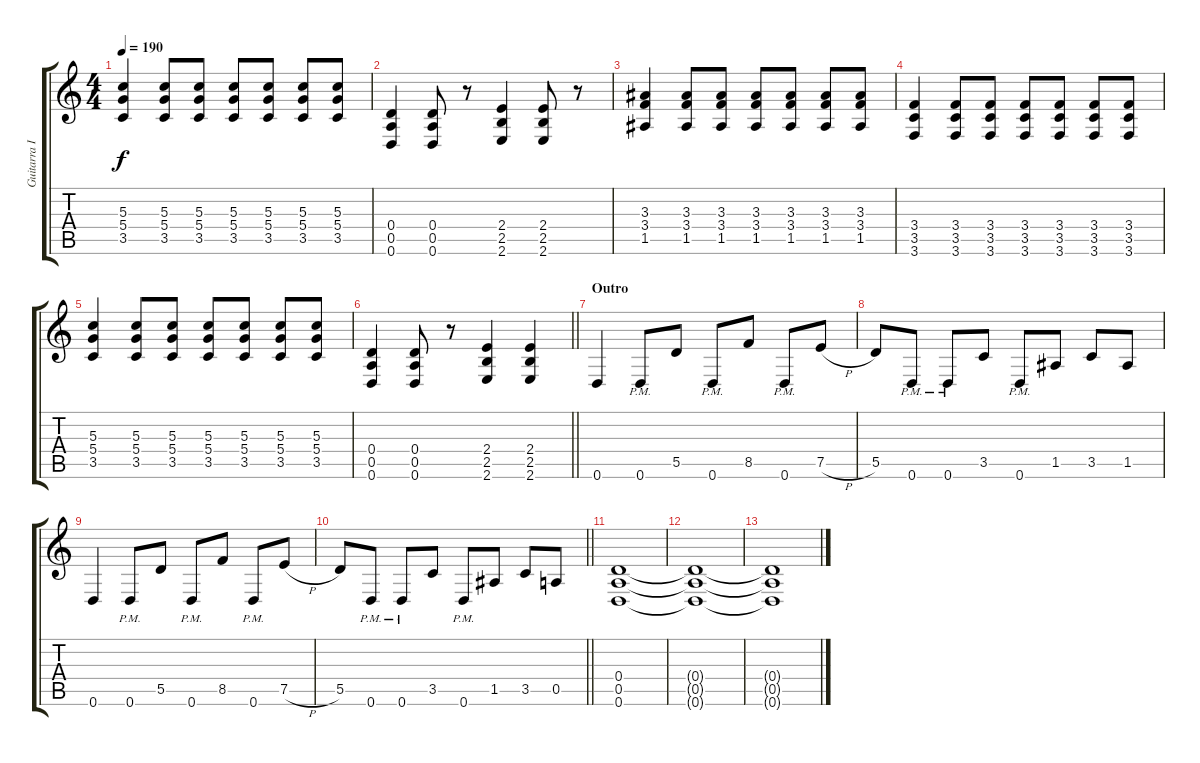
\track ("Guitarra II" "Guitarra I") {instrument distortionguitar}
\staff {score tabs}
\tuning (E4 B3 G3 D3 A2 D2) {hide}
\ts (4 4)
\tempo 190
\clef g2
\ks c
(5.3 5.4 3.5).4{dy f} (5.3 5.4 3.5).8 (5.3 5.4 3.5).8 (5.3 5.4 3.5).8 (5.3 5.4 3.5).8 (5.3 5.4 3.5).8 (5.3 5.4 3.5).8 |
(0.4 0.5 0.6).4 (0.4 0.5 0.6).8 r.8 (2.4 2.5 2.6).4 (2.4 2.5 2.6).8 r.8 |
(3.3 3.4 1.5).4 (3.3 3.4 1.5).8 (3.3 3.4 1.5).8 (3.3 3.4 1.5).8 (3.3 3.4 1.5).8 (3.3 3.4 1.5).8 (3.3 3.4 1.5).8 |
(3.4 3.5 3.6).4 (3.4 3.5 3.6).8 (3.4 3.5 3.6).8 (3.4 3.5 3.6).8 (3.4 3.5 3.6).8 (3.4 3.5 3.6).8 (3.4 3.5 3.6).8 |
(5.3 5.4 3.5).4 (5.3 5.4 3.5).8 (5.3 5.4 3.5).8 (5.3 5.4 3.5).8 (5.3 5.4 3.5).8 (5.3 5.4 3.5).8 (5.3 5.4 3.5).8 |
\barLineRight lightlight
(0.4 0.5 0.6).4 (0.4 0.5 0.6).8 r.8 (2.4 2.5 2.6).4 (2.4 2.5 2.6).4 |
\section ("" "Outro")
0.6.4 0.6{pm}.8 5.5.8 0.6{pm}.8 8.5.8 0.6{pm}.8 7.5{h}.8 |
5.5.8 0.6{pm}.8 0.6{pm}.8 3.5.8 0.6{pm}.8 1.5.8 3.5.8 1.5.8 |
0.6.4 0.6{pm}.8 5.5.8 0.6{pm}.8 8.5.8 0.6{pm}.8 7.5{h}.8 |
\barLineRight lightlight
5.5.8 0.6{pm}.8 0.6{pm}.8 3.5.8 0.6{pm}.8 1.5.8 3.5.8 0.5.8 |
(0.4 0.5 0.6).1 |
(0.4{t} 0.5{t} 0.6{t}).1 |
(0.4{t} 0.5{t} 0.6{t}).1
